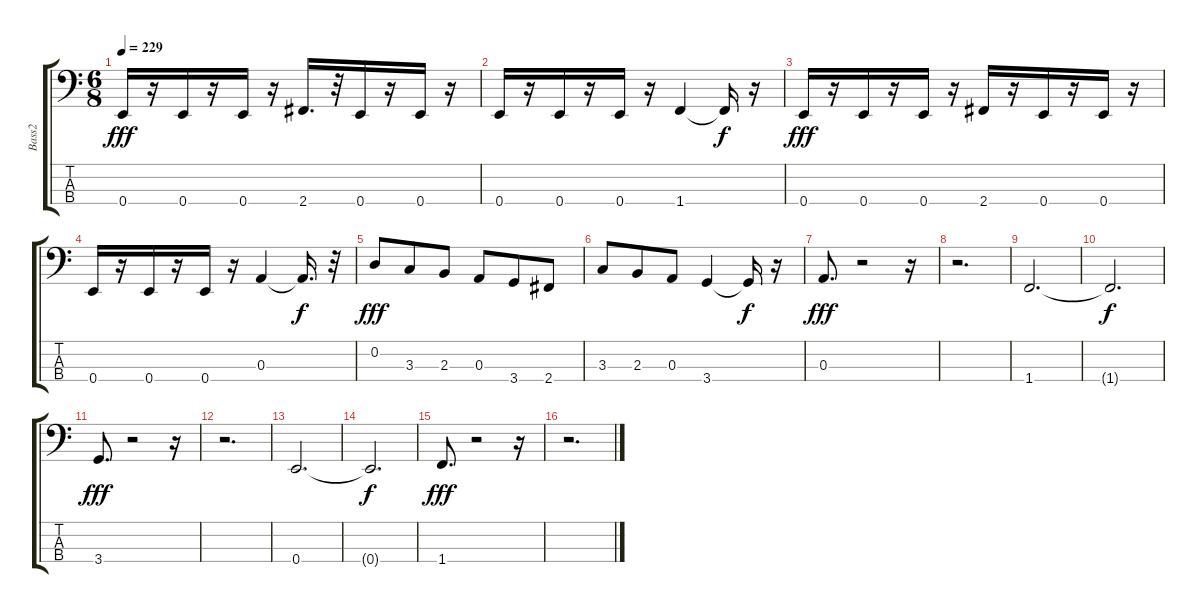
\track ("Bass2" "Bass2") {instrument electricbassfinger}
\staff {score tabs}
\tuning (G2 D2 A1 E1) {hide}
\ts (6 8)
\tempo 229
\clef f4
\ks c
0.4.16{dy fff} r.16 0.4.16 r.16 0.4.16 r.16 2.4.16{d} r.32 0.4.16 r.16 0.4.16 r.16 |
0.4.16 r.16 0.4.16 r.16 0.4.16 r.16 1.4.4 1.4{t}.16{dy f} r.16 |
0.4.16{dy fff} r.16 0.4.16 r.16 0.4.16 r.16 2.4.16 r.16 0.4.16 r.16 0.4.16 r.16 |
0.4.16 r.16 0.4.16 r.16 0.4.16 r.16 0.3.4 0.3{t}.16{d dy f} r.32 |
0.2.8{dy fff} 3.3.8 2.3.8 0.3.8 3.4.8 2.4.8 |
3.3.8 2.3.8 0.3.8 3.4.4 3.4{t}.16{dy f} r.16 |
0.3.8{d dy fff} r.2 r.16 |
r.2{d} |
1.4.2{d} |
1.4{t}.2{d dy f} |
3.4.8{d dy fff} r.2 r.16 |
r.2{d} |
0.4.2{d} |
0.4{t}.2{d dy f} |
1.4.8{d dy fff} r.2 r.16 |
r.2{d}
